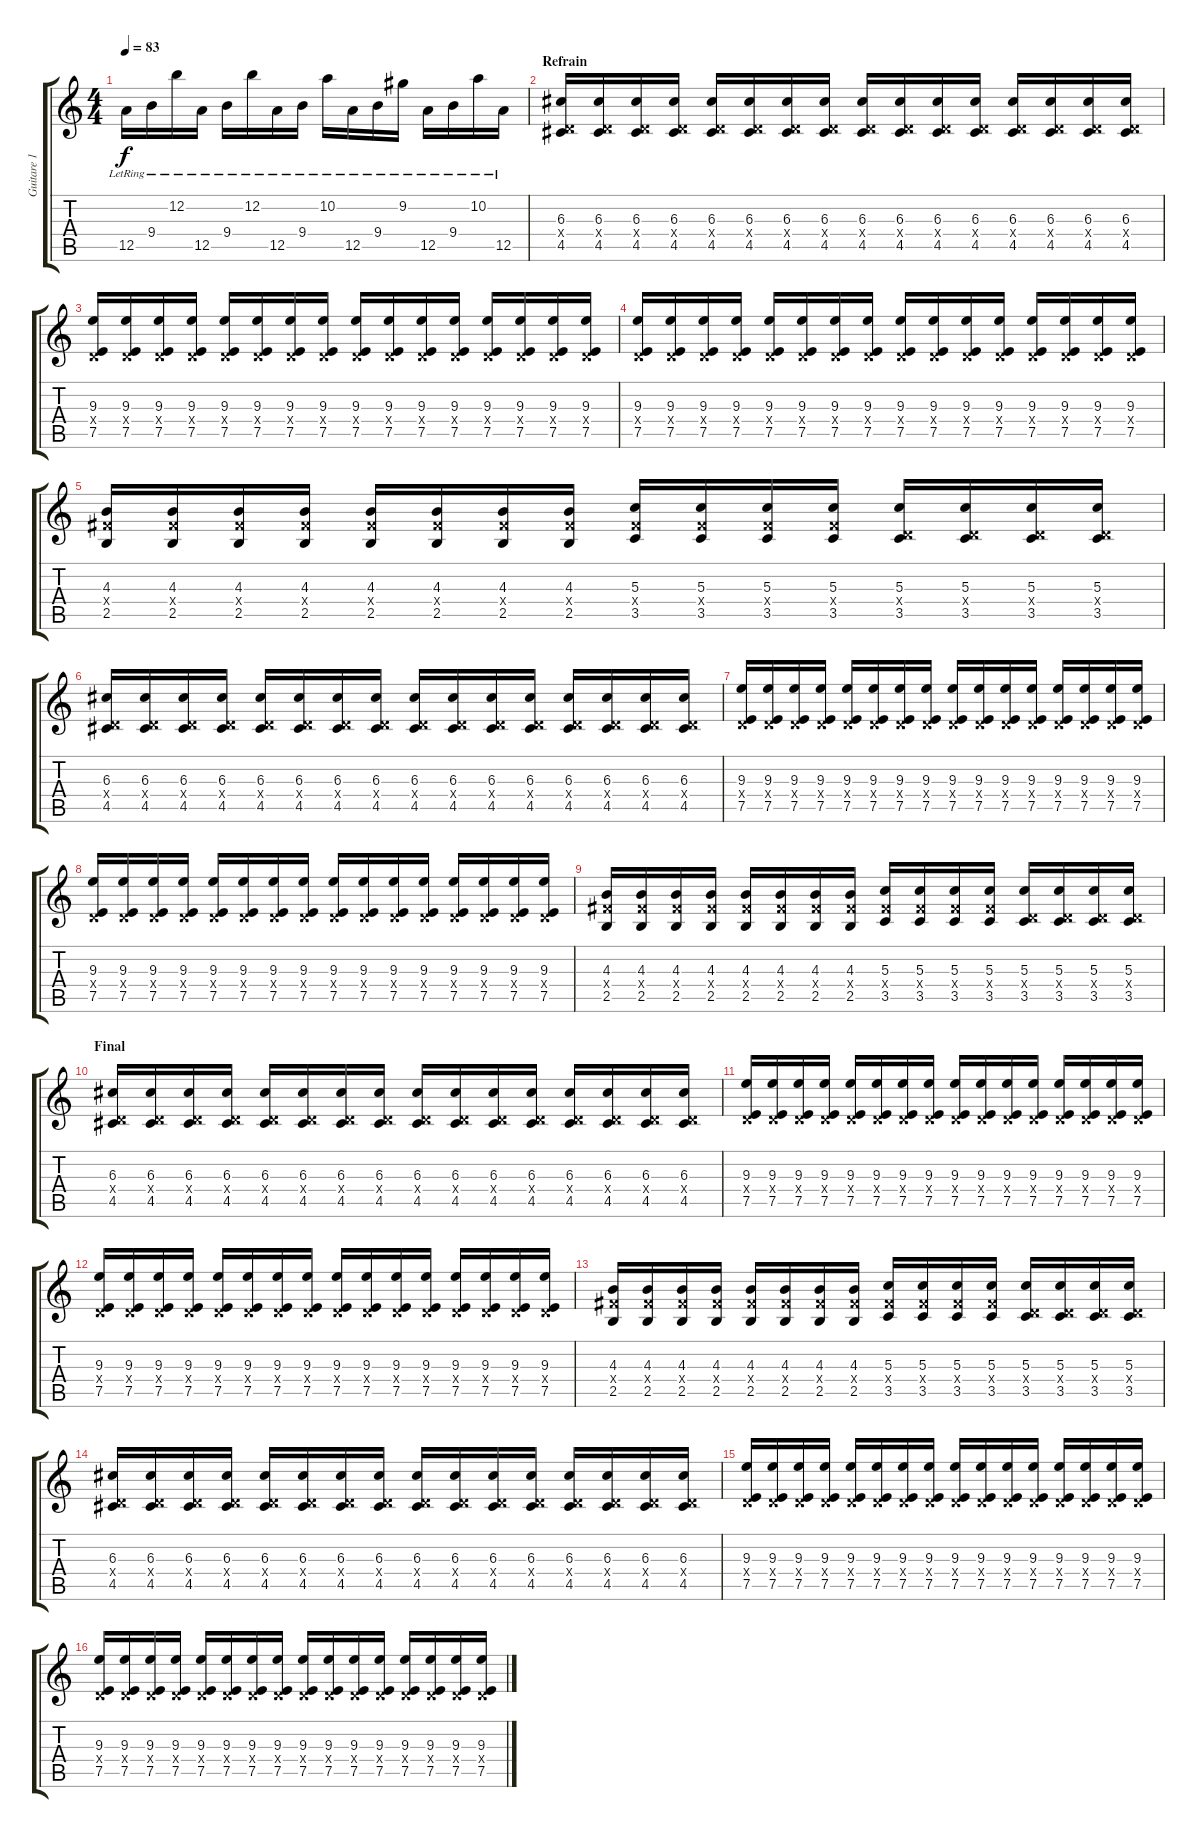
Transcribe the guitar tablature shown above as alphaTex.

\track ("Guitare 1" "Guitare 1") {instrument electricguitarclean}
\staff {score tabs}
\tuning (E4 B3 G3 D3 A2 E2) {hide}
\ts (4 4)
\tempo 83
\clef g2
\ks c
12.5{lr}.16{dy f} 9.4{lr}.16 12.2{lr}.16 12.5{lr}.16 9.4{lr}.16 12.2{lr}.16 12.5{lr}.16 9.4{lr}.16 10.2{lr}.16 12.5{lr}.16 9.4{lr}.16 9.2{lr}.16 12.5{lr}.16 9.4{lr}.16 10.2{lr}.16 12.5{lr}.16 |
\section ("" "Refrain")
(6.3 0.4{x} 4.5).16{volume 13 instrument distortionguitar} (6.3 0.4{x} 4.5).16 (6.3 0.4{x} 4.5).16 (6.3 0.4{x} 4.5).16 (6.3 0.4{x} 4.5).16 (6.3 0.4{x} 4.5).16 (6.3 0.4{x} 4.5).16 (6.3 0.4{x} 4.5).16 (6.3 0.4{x} 4.5).16 (6.3 0.4{x} 4.5).16 (6.3 0.4{x} 4.5).16 (6.3 0.4{x} 4.5).16 (6.3 0.4{x} 4.5).16 (6.3 0.4{x} 4.5).16 (6.3 0.4{x} 4.5).16 (6.3 0.4{x} 4.5).16 |
(9.3 0.4{x} 7.5).16 (9.3 0.4{x} 7.5).16 (9.3 0.4{x} 7.5).16 (9.3 0.4{x} 7.5).16 (9.3 0.4{x} 7.5).16 (9.3 0.4{x} 7.5).16 (9.3 0.4{x} 7.5).16 (9.3 0.4{x} 7.5).16 (9.3 0.4{x} 7.5).16 (9.3 0.4{x} 7.5).16 (9.3 0.4{x} 7.5).16 (9.3 0.4{x} 7.5).16 (9.3 0.4{x} 7.5).16 (9.3 0.4{x} 7.5).16 (9.3 0.4{x} 7.5).16 (9.3 0.4{x} 7.5).16 |
(9.3 0.4{x} 7.5).16 (9.3 0.4{x} 7.5).16 (9.3 0.4{x} 7.5).16 (9.3 0.4{x} 7.5).16 (9.3 0.4{x} 7.5).16 (9.3 0.4{x} 7.5).16 (9.3 0.4{x} 7.5).16 (9.3 0.4{x} 7.5).16 (9.3 0.4{x} 7.5).16 (9.3 0.4{x} 7.5).16 (9.3 0.4{x} 7.5).16 (9.3 0.4{x} 7.5).16 (9.3 0.4{x} 7.5).16 (9.3 0.4{x} 7.5).16 (9.3 0.4{x} 7.5).16 (9.3 0.4{x} 7.5).16 |
(4.3 4.4{x} 2.5).16 (4.3 4.4{x} 2.5).16 (4.3 4.4{x} 2.5).16 (4.3 4.4{x} 2.5).16 (4.3 4.4{x} 2.5).16 (4.3 4.4{x} 2.5).16 (4.3 4.4{x} 2.5).16 (4.3 4.4{x} 2.5).16 (5.3 4.4{x} 3.5).16 (5.3 4.4{x} 3.5).16 (5.3 4.4{x} 3.5).16 (5.3 4.4{x} 3.5).16 (5.3 0.4{x} 3.5).16 (5.3 0.4{x} 3.5).16 (5.3 0.4{x} 3.5).16 (5.3 0.4{x} 3.5).16 |
(6.3 0.4{x} 4.5).16 (6.3 0.4{x} 4.5).16 (6.3 0.4{x} 4.5).16 (6.3 0.4{x} 4.5).16 (6.3 0.4{x} 4.5).16 (6.3 0.4{x} 4.5).16 (6.3 0.4{x} 4.5).16 (6.3 0.4{x} 4.5).16 (6.3 0.4{x} 4.5).16 (6.3 0.4{x} 4.5).16 (6.3 0.4{x} 4.5).16 (6.3 0.4{x} 4.5).16 (6.3 0.4{x} 4.5).16 (6.3 0.4{x} 4.5).16 (6.3 0.4{x} 4.5).16 (6.3 0.4{x} 4.5).16 |
(9.3 0.4{x} 7.5).16 (9.3 0.4{x} 7.5).16 (9.3 0.4{x} 7.5).16 (9.3 0.4{x} 7.5).16 (9.3 0.4{x} 7.5).16 (9.3 0.4{x} 7.5).16 (9.3 0.4{x} 7.5).16 (9.3 0.4{x} 7.5).16 (9.3 0.4{x} 7.5).16 (9.3 0.4{x} 7.5).16 (9.3 0.4{x} 7.5).16 (9.3 0.4{x} 7.5).16 (9.3 0.4{x} 7.5).16 (9.3 0.4{x} 7.5).16 (9.3 0.4{x} 7.5).16 (9.3 0.4{x} 7.5).16 |
(9.3 0.4{x} 7.5).16 (9.3 0.4{x} 7.5).16 (9.3 0.4{x} 7.5).16 (9.3 0.4{x} 7.5).16 (9.3 0.4{x} 7.5).16 (9.3 0.4{x} 7.5).16 (9.3 0.4{x} 7.5).16 (9.3 0.4{x} 7.5).16 (9.3 0.4{x} 7.5).16 (9.3 0.4{x} 7.5).16 (9.3 0.4{x} 7.5).16 (9.3 0.4{x} 7.5).16 (9.3 0.4{x} 7.5).16 (9.3 0.4{x} 7.5).16 (9.3 0.4{x} 7.5).16 (9.3 0.4{x} 7.5).16 |
(4.3 4.4{x} 2.5).16 (4.3 4.4{x} 2.5).16 (4.3 4.4{x} 2.5).16 (4.3 4.4{x} 2.5).16 (4.3 4.4{x} 2.5).16 (4.3 4.4{x} 2.5).16 (4.3 4.4{x} 2.5).16 (4.3 4.4{x} 2.5).16 (5.3 4.4{x} 3.5).16 (5.3 4.4{x} 3.5).16 (5.3 4.4{x} 3.5).16 (5.3 4.4{x} 3.5).16 (5.3 0.4{x} 3.5).16 (5.3 0.4{x} 3.5).16 (5.3 0.4{x} 3.5).16 (5.3 0.4{x} 3.5).16 |
\section ("" "Final")
(6.3 0.4{x} 4.5).16{volume 13 instrument distortionguitar} (6.3 0.4{x} 4.5).16 (6.3 0.4{x} 4.5).16 (6.3 0.4{x} 4.5).16 (6.3 0.4{x} 4.5).16 (6.3 0.4{x} 4.5).16 (6.3 0.4{x} 4.5).16 (6.3 0.4{x} 4.5).16 (6.3 0.4{x} 4.5).16 (6.3 0.4{x} 4.5).16 (6.3 0.4{x} 4.5).16 (6.3 0.4{x} 4.5).16 (6.3 0.4{x} 4.5).16 (6.3 0.4{x} 4.5).16 (6.3 0.4{x} 4.5).16 (6.3 0.4{x} 4.5).16 |
(9.3 0.4{x} 7.5).16 (9.3 0.4{x} 7.5).16 (9.3 0.4{x} 7.5).16 (9.3 0.4{x} 7.5).16 (9.3 0.4{x} 7.5).16 (9.3 0.4{x} 7.5).16 (9.3 0.4{x} 7.5).16 (9.3 0.4{x} 7.5).16 (9.3 0.4{x} 7.5).16 (9.3 0.4{x} 7.5).16 (9.3 0.4{x} 7.5).16 (9.3 0.4{x} 7.5).16 (9.3 0.4{x} 7.5).16 (9.3 0.4{x} 7.5).16 (9.3 0.4{x} 7.5).16 (9.3 0.4{x} 7.5).16 |
(9.3 0.4{x} 7.5).16 (9.3 0.4{x} 7.5).16 (9.3 0.4{x} 7.5).16 (9.3 0.4{x} 7.5).16 (9.3 0.4{x} 7.5).16 (9.3 0.4{x} 7.5).16 (9.3 0.4{x} 7.5).16 (9.3 0.4{x} 7.5).16 (9.3 0.4{x} 7.5).16 (9.3 0.4{x} 7.5).16 (9.3 0.4{x} 7.5).16 (9.3 0.4{x} 7.5).16 (9.3 0.4{x} 7.5).16 (9.3 0.4{x} 7.5).16 (9.3 0.4{x} 7.5).16 (9.3 0.4{x} 7.5).16 |
(4.3 4.4{x} 2.5).16 (4.3 4.4{x} 2.5).16 (4.3 4.4{x} 2.5).16 (4.3 4.4{x} 2.5).16 (4.3 4.4{x} 2.5).16 (4.3 4.4{x} 2.5).16 (4.3 4.4{x} 2.5).16 (4.3 4.4{x} 2.5).16 (5.3 4.4{x} 3.5).16 (5.3 4.4{x} 3.5).16 (5.3 4.4{x} 3.5).16 (5.3 4.4{x} 3.5).16 (5.3 0.4{x} 3.5).16 (5.3 0.4{x} 3.5).16 (5.3 0.4{x} 3.5).16 (5.3 0.4{x} 3.5).16 |
(6.3 0.4{x} 4.5).16 (6.3 0.4{x} 4.5).16 (6.3 0.4{x} 4.5).16 (6.3 0.4{x} 4.5).16 (6.3 0.4{x} 4.5).16 (6.3 0.4{x} 4.5).16 (6.3 0.4{x} 4.5).16 (6.3 0.4{x} 4.5).16 (6.3 0.4{x} 4.5).16 (6.3 0.4{x} 4.5).16 (6.3 0.4{x} 4.5).16 (6.3 0.4{x} 4.5).16 (6.3 0.4{x} 4.5).16 (6.3 0.4{x} 4.5).16 (6.3 0.4{x} 4.5).16 (6.3 0.4{x} 4.5).16 |
(9.3 0.4{x} 7.5).16 (9.3 0.4{x} 7.5).16 (9.3 0.4{x} 7.5).16 (9.3 0.4{x} 7.5).16 (9.3 0.4{x} 7.5).16 (9.3 0.4{x} 7.5).16 (9.3 0.4{x} 7.5).16 (9.3 0.4{x} 7.5).16 (9.3 0.4{x} 7.5).16 (9.3 0.4{x} 7.5).16 (9.3 0.4{x} 7.5).16 (9.3 0.4{x} 7.5).16 (9.3 0.4{x} 7.5).16 (9.3 0.4{x} 7.5).16 (9.3 0.4{x} 7.5).16 (9.3 0.4{x} 7.5).16 |
(9.3 0.4{x} 7.5).16 (9.3 0.4{x} 7.5).16 (9.3 0.4{x} 7.5).16 (9.3 0.4{x} 7.5).16 (9.3 0.4{x} 7.5).16 (9.3 0.4{x} 7.5).16 (9.3 0.4{x} 7.5).16 (9.3 0.4{x} 7.5).16 (9.3 0.4{x} 7.5).16 (9.3 0.4{x} 7.5).16 (9.3 0.4{x} 7.5).16 (9.3 0.4{x} 7.5).16 (9.3 0.4{x} 7.5).16 (9.3 0.4{x} 7.5).16 (9.3 0.4{x} 7.5).16 (9.3 0.4{x} 7.5).16
